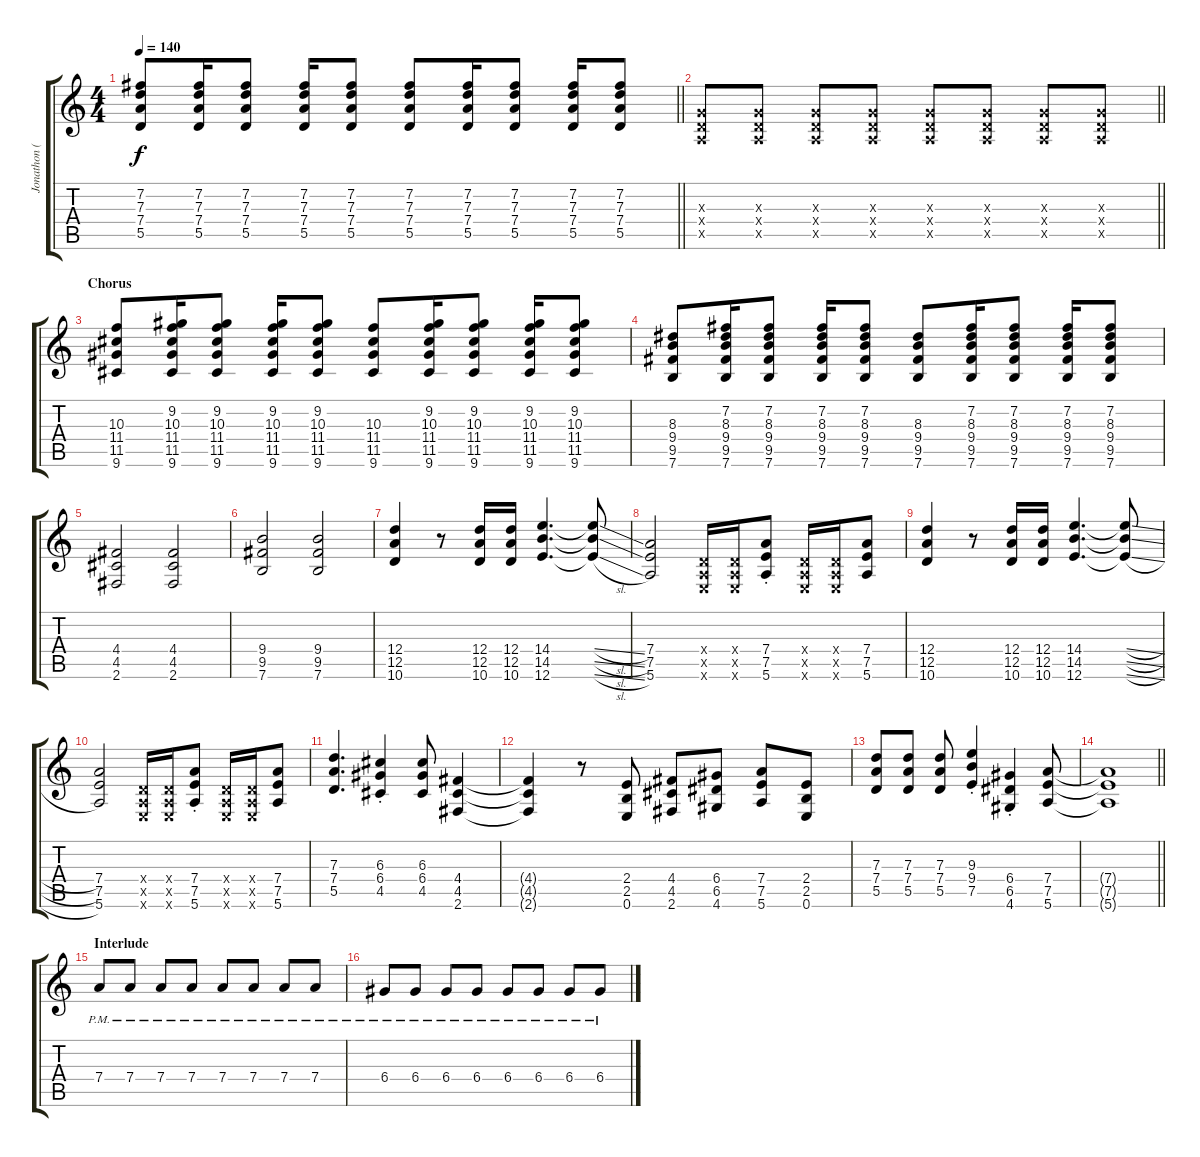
\track ("Jonathon (Rhythm Guitar)" "Jonathon (") {instrument overdrivenguitar}
\staff {score tabs}
\tuning (E4 B3 G3 D3 A2 E2) {hide}
\ts (4 4)
\tempo 140
\clef g2
\barLineRight lightlight
\ks c
(7.2 7.3 7.4 5.5).8{dy f} (7.2 7.3 7.4 5.5).16 (7.2 7.3 7.4 5.5).8 (7.2 7.3 7.4 5.5).16 (7.2 7.3 7.4 5.5).8 (7.2 7.3 7.4 5.5).8 (7.2 7.3 7.4 5.5).16 (7.2 7.3 7.4 5.5).8 (7.2 7.3 7.4 5.5).16 (7.2 7.3 7.4 5.5).8 |
\barLineRight lightlight
(0.3{x} 0.4{x} 0.5{x}).8 (0.3{x} 0.4{x} 0.5{x}).8 (0.3{x} 0.4{x} 0.5{x}).8 (0.3{x} 0.4{x} 0.5{x}).8 (0.3{x} 0.4{x} 0.5{x}).8 (0.3{x} 0.4{x} 0.5{x}).8 (0.3{x} 0.4{x} 0.5{x}).8 (0.3{x} 0.4{x} 0.5{x}).8 |
\section ("" "Chorus")
(10.3 11.4 11.5 9.6).8 (9.2 10.3 11.4 11.5 9.6).16 (9.2 10.3 11.4 11.5 9.6).8 (9.2 10.3 11.4 11.5 9.6).16 (9.2 10.3 11.4 11.5 9.6).8 (10.3 11.4 11.5 9.6).8 (9.2 10.3 11.4 11.5 9.6).16 (9.2 10.3 11.4 11.5 9.6).8 (9.2 10.3 11.4 11.5 9.6).16 (9.2 10.3 11.4 11.5 9.6).8 |
(8.3 9.4 9.5 7.6).8 (7.2 8.3 9.4 9.5 7.6).16 (7.2 8.3 9.4 9.5 7.6).8 (7.2 8.3 9.4 9.5 7.6).16 (7.2 8.3 9.4 9.5 7.6).8 (8.3 9.4 9.5 7.6).8 (7.2 8.3 9.4 9.5 7.6).16 (7.2 8.3 9.4 9.5 7.6).8 (7.2 8.3 9.4 9.5 7.6).16 (7.2 8.3 9.4 9.5 7.6).8 |
(4.4 4.5 2.6).2 (4.4 4.5 2.6).2 |
(9.4 9.5 7.6).2 (9.4 9.5 7.6).2 |
(12.4 12.5 10.6).4 r.8 (12.4 12.5 10.6).16 (12.4 12.5 10.6).16 (14.4 14.5 12.6).4{d} (14.4{sl t} 14.5{sl t} 12.6{sl t}).8 |
(7.4 7.5 5.6).2 (0.4{x} 0.5{x} 0.6{x}).16 (0.4{x} 0.5{x} 0.6{x}).16 (7.4 7.5{st} 5.6).8 (0.4{x} 0.5{x} 0.6{x}).16 (0.4{x} 0.5{x} 0.6{x}).16 (7.4 7.5 5.6).8 |
(12.4 12.5 10.6).4 r.8 (12.4 12.5 10.6).16 (12.4 12.5 10.6).16 (14.4 14.5 12.6).4{d} (14.4{sl t} 14.5{sl t} 12.6{sl t}).8 |
(7.4 7.5 5.6).2 (0.4{x} 0.5{x} 0.6{x}).16 (0.4{x} 0.5{x} 0.6{x}).16 (7.4 7.5{st} 5.6).8 (0.4{x} 0.5{x} 0.6{x}).16 (0.4{x} 0.5{x} 0.6{x}).16 (7.4 7.5 5.6).8 |
(7.3 7.4 5.5).4{d} (6.3 6.4 4.5{st}).4 (6.3 6.4 4.5).8 (4.4 4.5 2.6).4 |
(4.4{t} 4.5{t} 2.6{t}).4 r.8 (2.4 2.5 0.6).8 (4.4 4.5 2.6).8 (6.4 6.5 4.6).8 (7.4 7.5 5.6).8 (2.4 2.5 0.6).8 |
(7.3 7.4 5.5).8 (7.3 7.4 5.5).8 (7.3 7.4 5.5).8 (9.3{st} 9.4 7.5).4 (6.4 6.5 4.6{st}).4 (7.4 7.5 5.6).8 |
\barLineRight lightlight
(7.4{t} 7.5{t} 5.6{t}).1 |
\section ("" "Interlude")
7.4{pm}.8 7.4{pm}.8 7.4{pm}.8 7.4{pm}.8 7.4{pm}.8 7.4{pm}.8 7.4{pm}.8 7.4{pm}.8 |
6.4{pm}.8 6.4{pm}.8 6.4{pm}.8 6.4{pm}.8 6.4{pm}.8 6.4{pm}.8 6.4{pm}.8 6.4{pm}.8
